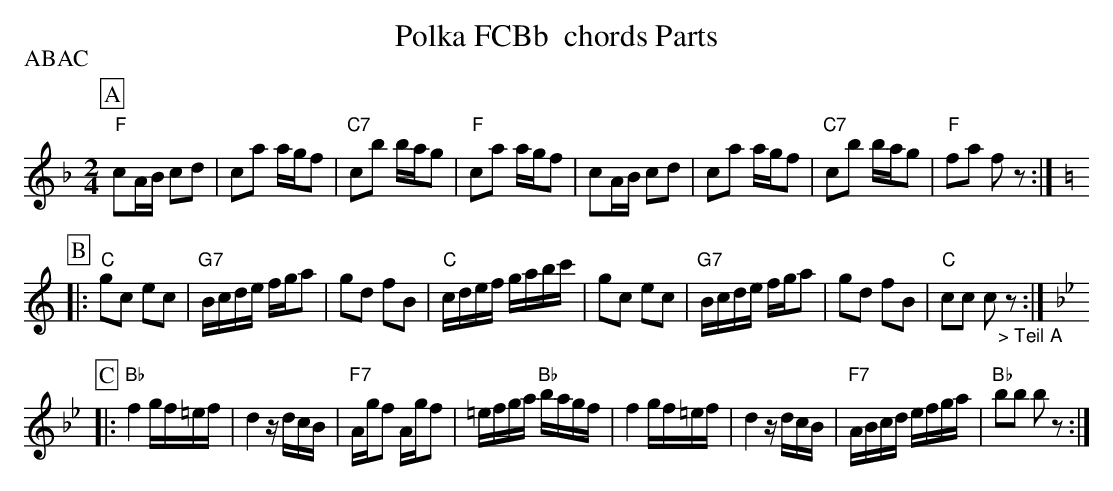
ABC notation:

X:1
T: Polka FCBb  chords Parts
M:2/4
L:1/16
P:ABAC
K:F %%MIDI gchordon
[P:A] "F"c2AB c2d2 | c2a2 agf2 | "C7"c2b2 bag2 | "F"c2a2 agf2 | c2AB c2d2 | c2a2 agf2 | "C7"c2b2 bag2 | "F"f2a2 f2z2 :| [K:C]
[P:B] |: "C"g2c2 e2c2 | "G7"Bcde fga2 | g2d2 f2B2 | "C"cdef gabc' | g2c2 e2c2 | "G7"Bcde fga2 | g2d2 f2B2 | "C"c2c2 c2"_> Teil A"z2 :| [K:Bb]
[P:C] |: "Bb"f4 gf=ef | d4 zdcB | "F7"Agf2 Agf2 | =efga "Bb"bagf | f4gf=ef | d4 zdcB | "F7"ABcd efga | "Bb"b2b2 b2z2 :|
